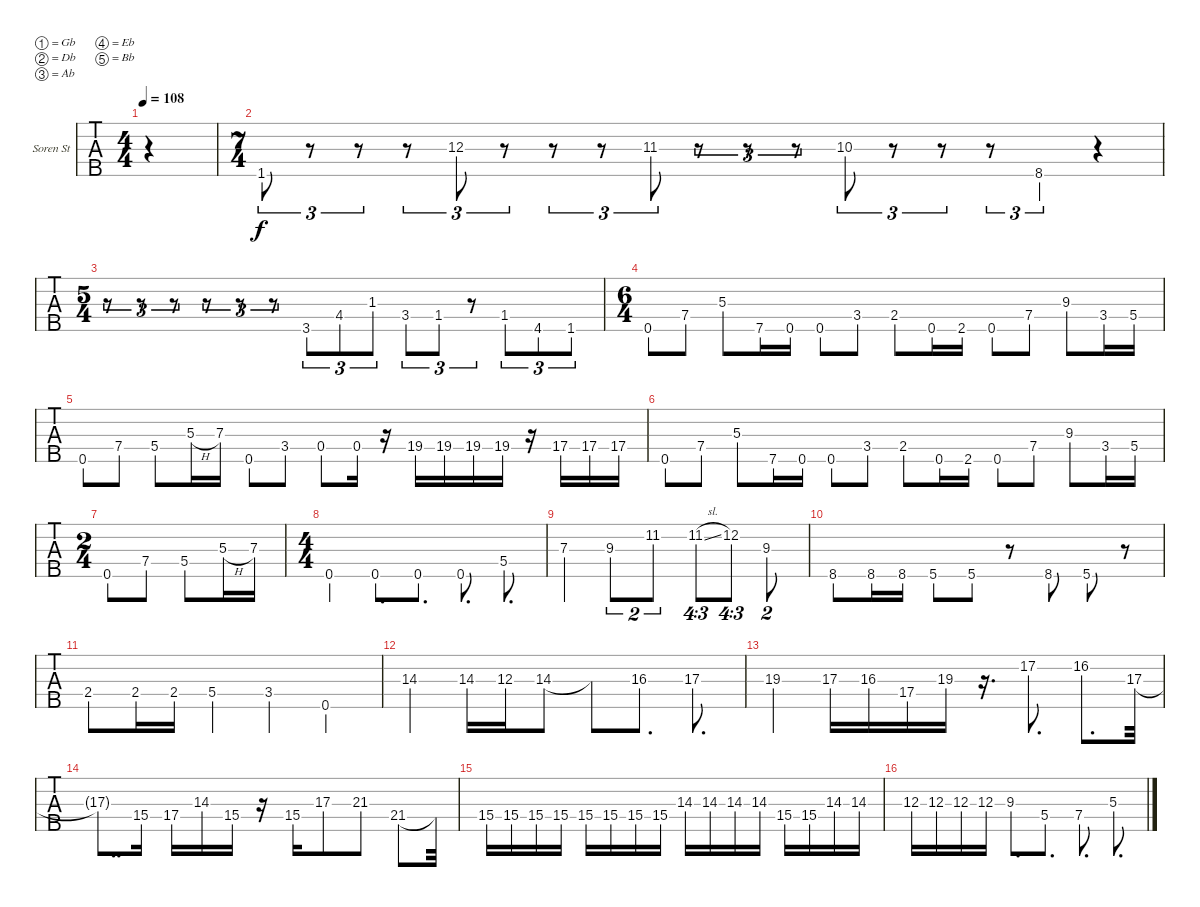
\defaultSystemsLayout 4
\bracketExtendMode groupsimilarinstruments
\firstSystemTrackNameOrientation horizontal
\otherSystemsTrackNameOrientation horizontal
\track ("Lord Chid-Lee Philosipher" "Soren St") {instrument electricbassfinger}
\staff {tabs}
\tuning (Gb2 Db2 Ab1 Eb1 Bb0)
\ts (4 4)
\tempo 108
\clef f4
\ks c
|
\ts (7 4)
1.5.8{tu (3 2)} r.8{tu (3 2)} r.8{tu (3 2)} r.8{tu (3 2)} 12.3.8{tu (3 2)} r.8{tu (3 2)} r.8{tu (3 2)} r.8{tu (3 2)} 11.3.8{tu (3 2)} r.8{tu (3 2)} r.8{tu (3 2)} r.8{tu (3 2)} 10.3.8{tu (3 2)} r.8{tu (3 2)} r.8{tu (3 2)} r.8{tu (3 2)} 8.5{st}.4{tu (3 2)} r.4 |
\ts (5 4)
\scale
0.333333 r.8{tu (3 2)} r.8{tu (3 2)} r.8{tu (3 2)} r.8{tu (3 2)} r.8{tu (3 2)} r.8{tu (3 2)} 3.5.8{tu (3 2)} 4.4.8{tu (3 2)} 1.3.8{tu (3 2)} 3.4.8{tu (3 2)} 1.4.8{tu (3 2)} r.8{tu (3 2)} 1.4{st}.8{tu (3 2)} 4.5{st}.8{tu (3 2)} 1.5{st}.8{tu (3 2)} |
\ts (6 4)
\scale
0.333333 0.5.8 7.4.8 5.3.8 7.5{st}.16 0.5{st}.16 0.5.8 3.4.8 2.4.8 0.5{st}.16 2.5{st}.16 0.5.8 7.4.8 9.3.8 3.4{st}.16 5.4{st}.16 |
\scale
0.256303 0.5.8 7.4.8 5.4.8 5.3{h}.16 7.3.16 0.5.8 3.4.8 0.4.8 0.4.16 r.16 19.4{st}.16 19.4{st}.16 19.4{st}.16 19.4{st}.16 r.16 17.4{st}.16 17.4{st}.16 17.4{st}.16 |
\scale
0.256303 0.5.8 7.4.8 5.3.8 7.5{st}.16 0.5{st}.16 0.5.8 3.4.8 2.4.8 0.5{st}.16 2.5{st}.16 0.5.8 7.4.8 9.3.8 3.4{st}.16 5.4{st}.16 |
\ts (2 4)
0.5.8 7.4.8 5.4.8 5.3{h}.16 7.3.16 |
\ts (4 4)
\scale
0.487395 0.5.4 0.5.8{d} 0.5.8{d} 0.5.8{d} 5.4.8{d} |
\scale
0.333333 7.3.4 9.3.8{tu (2 3)} 11.2.8{tu (2 3)} 11.2{sl}.8{tu (4 3)} 12.2.8{tu (4 3)} 9.3.8{tu (2 3)} |
\scale
0.333333 8.5.8 8.5.16 8.5.16 5.5.8 5.5.8 r.8 8.5.8 5.5.8 r.8 |
\scale
0.333333 2.4.8 2.4.16 2.4.16 5.4.4 3.4.4 0.5.4 |
\scale
0.333333 14.3.4 14.3.16 12.3.16 14.3.8 14.3{t}.8 16.3.8{d} 17.3.8{d} |
\scale
0.333333 19.3.4 17.3.16 16.3.16 17.4.16 19.3.16 r.16{d} 17.2.8{d} 16.2.8{d} 17.3.32 |
\scale
0.333333 17.3{t}.8{dd} 15.4.16 17.4.16 14.3.16 15.4.16 r.16 15.4.16 17.3.8 21.3.8 21.4.8 21.4{t}.32 |
15.4.16 15.4.16 15.4.16 15.4.16 15.4.16 15.4.16 15.4.16 15.4.16 14.3.16 14.3.16 14.3.16 14.3.16 15.4.16 15.4.16 14.3.16 14.3.16 |
\scale
0.395904 12.3.16 12.3.16 12.3.16 12.3.16 9.3.8{d} 5.4.8{d} 7.4.8{d} 5.3.8{d}
